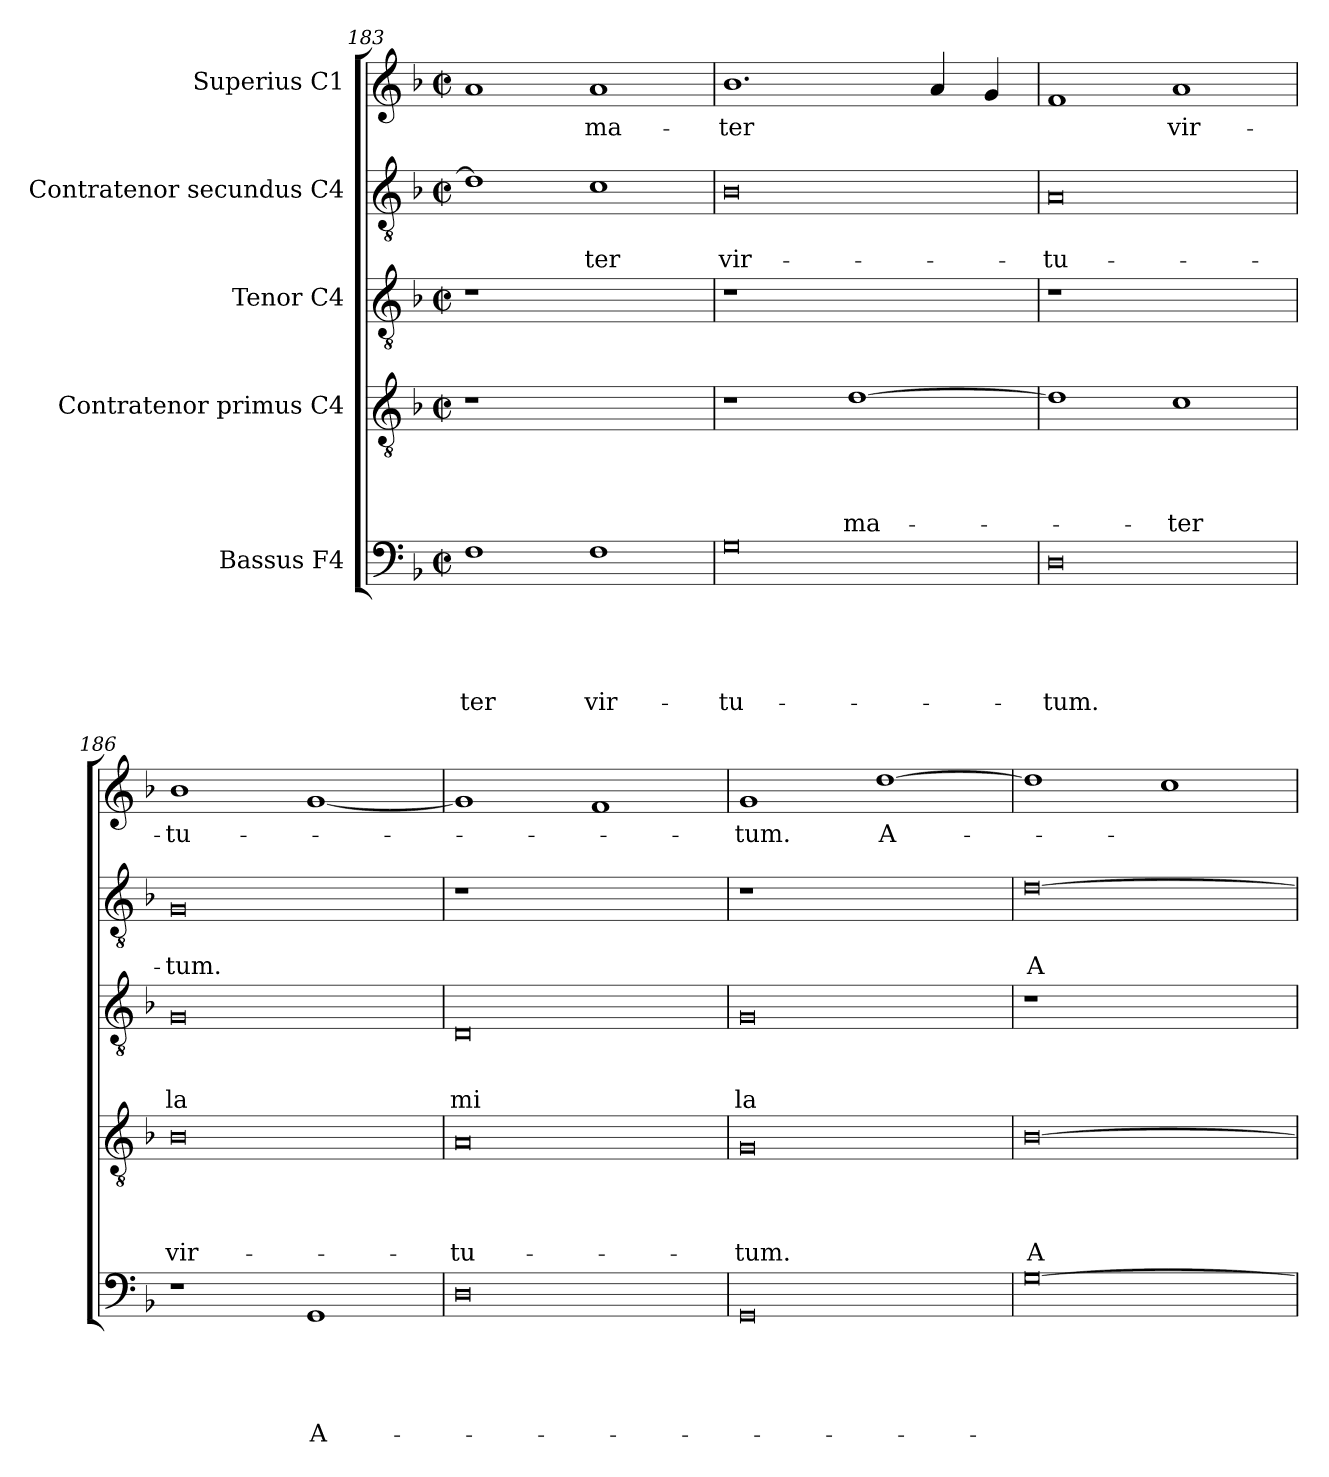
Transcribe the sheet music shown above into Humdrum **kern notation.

**kern	**text	**text	**text	**text	**text	**kern	**text	**text	**text	**text	**kern	**text	**text	**text	**kern	**text	**text	**kern	**text
*part5	*part5	*part5	*part5	*part5	*part5	*part4	*part4	*part4	*part4	*part4	*part3	*part3	*part3	*part3	*part2	*part2	*part2	*part1	*part1
*staff5	*staff5	*staff5	*staff5	*staff5	*staff5	*staff4	*staff4	*staff4	*staff4	*staff4	*staff3	*staff3	*staff3	*staff3	*staff2	*staff2	*staff2	*staff1	*staff1
*I"Bassus F4	*	*	*	*	*	*I"Contratenor primus C4	*	*	*	*	*I"Tenor C4	*	*	*	*I"Contratenor secundus C4	*	*	*I"Superius C1	*
*clefF4	*	*	*	*	*	*clefGv2	*	*	*	*	*clefGv2	*	*	*	*clefGv2	*	*	*clefG2	*
*k[b-]	*	*	*	*	*	*k[b-]	*	*	*	*	*k[b-]	*	*	*	*k[b-]	*	*	*k[b-]	*
*F:	*	*	*	*	*	*F:	*	*	*	*	*F:	*	*	*	*F:	*	*	*F:	*
*M2/2	*	*	*	*	*	*M2/2	*	*	*	*	*M2/2	*	*	*	*M2/2	*	*	*M2/2	*
*met(c|)	*	*	*	*	*	*met(c|)	*	*	*	*	*met(c|)	*	*	*	*met(c|)	*	*	*met(c|)	*
=183	=183	=183	=183	=183	=183	=183	=183	=183	=183	=183	=183	=183	=183	=183	=183	=183	=183	=183	=183
1F	.	.	.	.	-ter	1r	.	.	.	.	1r	.	.	.	1d]	.	.	1a	.
1F	.	.	.	.	vir-	1ryy	.	.	.	.	1ryy	.	.	.	1c	.	-ter	1a	ma-
=184	=184	=184	=184	=184	=184	=184	=184	=184	=184	=184	=184	=184	=184	=184	=184	=184	=184	=184	=184
0G	.	.	.	.	-tu-	1r	.	.	.	.	1r	.	.	.	0B-	.	vir-	1.b-	-ter
.	.	.	.	.	.	[1d	.	.	.	ma-	1ryy	.	.	.	.	.	.	.	.
.	.	.	.	.	.	.	.	.	.	.	.	.	.	.	.	.	.	4a/	.
.	.	.	.	.	.	.	.	.	.	.	.	.	.	.	.	.	.	4g/	.
=185	=185	=185	=185	=185	=185	=185	=185	=185	=185	=185	=185	=185	=185	=185	=185	=185	=185	=185	=185
0D	.	.	.	.	-tum.	1d]	.	.	.	.	1r	.	.	.	0A	.	-tu-	1f	.
.	.	.	.	.	.	1c	.	.	.	-ter	1ryy	.	.	.	.	.	.	1a	vir-
=186	=186	=186	=186	=186	=186	=186	=186	=186	=186	=186	=186	=186	=186	=186	=186	=186	=186	=186	=186
1r	.	.	.	.	.	0B-	.	.	.	vir-	0G	.	.	la	0G	.	-tum.	1b-	-tu-
1GG	.	.	.	.	A-	.	.	.	.	.	.	.	.	.	.	.	.	[1g	.
=187	=187	=187	=187	=187	=187	=187	=187	=187	=187	=187	=187	=187	=187	=187	=187	=187	=187	=187	=187
0D	.	.	.	.	.	0A	.	.	.	-tu-	0D	.	.	mi	1r	.	.	1g]	.
.	.	.	.	.	.	.	.	.	.	.	.	.	.	.	1ryy	.	.	1f	.
=188	=188	=188	=188	=188	=188	=188	=188	=188	=188	=188	=188	=188	=188	=188	=188	=188	=188	=188	=188
0GG	.	.	.	.	.	0G	.	.	.	-tum.	0G	.	.	la	1r	.	.	1g	-tum.
.	.	.	.	.	.	.	.	.	.	.	.	.	.	.	1ryy	.	.	[1dd	A-
!!LO:LB:g=z
=189	=189	=189	=189	=189	=189	=189	=189	=189	=189	=189	=189	=189	=189	=189	=189	=189	=189	=189	=189
[0G	.	.	.	.	.	[0B-	.	.	.	A-	1r	.	.	.	[0d	.	A-	1dd]	.
.	.	.	.	.	.	.	.	.	.	.	1ryy	.	.	.	.	.	.	1cc	.
=	=	=	=	=	=	=	=	=	=	=	=	=	=	=	=	=	=	=	=
*-	*-	*-	*-	*-	*-	*-	*-	*-	*-	*-	*-	*-	*-	*-	*-	*-	*-	*-	*-
